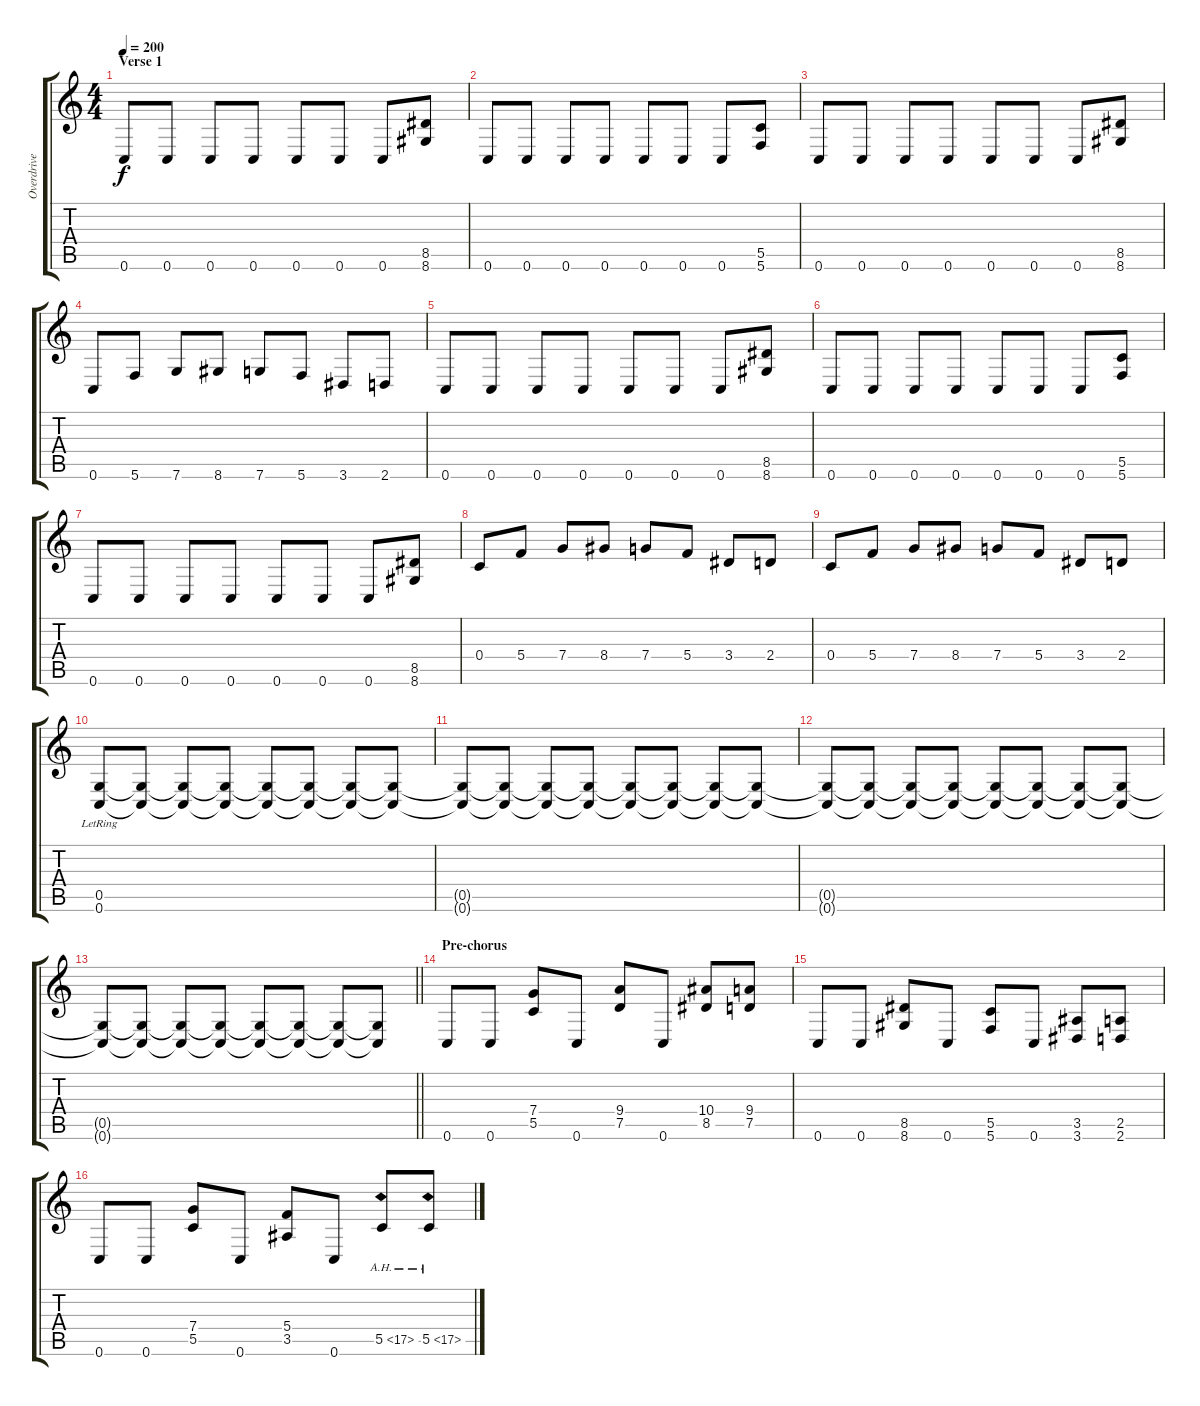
\track ("Overdrive Dave" "Overdrive ") {instrument overdrivenguitar}
\staff {score tabs}
\tuning (D4 A3 F3 C3 G2 C2) {hide}
\ts (4 4)
\section ("" "Verse 1")
\tempo 200
\clef g2
\ks c
0.6.8{dy f} 0.6.8 0.6.8 0.6.8 0.6.8 0.6.8 0.6.8 (8.5 8.6).8 |
0.6.8 0.6.8 0.6.8 0.6.8 0.6.8 0.6.8 0.6.8 (5.5 5.6).8 |
0.6.8 0.6.8 0.6.8 0.6.8 0.6.8 0.6.8 0.6.8 (8.5 8.6).8 |
0.6.8 5.6.8 7.6.8 8.6.8 7.6.8 5.6.8 3.6.8 2.6.8 |
0.6.8 0.6.8 0.6.8 0.6.8 0.6.8 0.6.8 0.6.8 (8.5 8.6).8 |
0.6.8 0.6.8 0.6.8 0.6.8 0.6.8 0.6.8 0.6.8 (5.5 5.6).8 |
0.6.8 0.6.8 0.6.8 0.6.8 0.6.8 0.6.8 0.6.8 (8.5 8.6).8 |
0.4.8 5.4.8 7.4.8 8.4.8 7.4.8 5.4.8 3.4.8 2.4.8 |
0.4.8 5.4.8 7.4.8 8.4.8 7.4.8 5.4.8 3.4.8 2.4.8 |
(0.5{lr} 0.6{lr}).8 (0.5{t} 0.6{t}).8 (0.5{t} 0.6{t}).8 (0.5{t} 0.6{t}).8 (0.5{t} 0.6{t}).8 (0.5{t} 0.6{t}).8 (0.5{t} 0.6{t}).8 (0.5{t} 0.6{t}).8 |
(0.5{t} 0.6{t}).8 (0.5{t} 0.6{t}).8 (0.5{t} 0.6{t}).8 (0.5{t} 0.6{t}).8 (0.5{t} 0.6{t}).8 (0.5{t} 0.6{t}).8 (0.5{t} 0.6{t}).8 (0.5{t} 0.6{t}).8 |
(0.5{t} 0.6{t}).8 (0.5{t} 0.6{t}).8 (0.5{t} 0.6{t}).8 (0.5{t} 0.6{t}).8 (0.5{t} 0.6{t}).8 (0.5{t} 0.6{t}).8 (0.5{t} 0.6{t}).8 (0.5{t} 0.6{t}).8 |
\barLineRight lightlight
(0.5{t} 0.6{t}).8 (0.5{t} 0.6{t}).8 (0.5{t} 0.6{t}).8 (0.5{t} 0.6{t}).8 (0.5{t} 0.6{t}).8 (0.5{t} 0.6{t}).8 (0.5{t} 0.6{t}).8 (0.5{t} 0.6{t}).8 |
\section ("" "Pre-chorus")
0.6.8 0.6.8 (7.4 5.5).8 0.6.8 (9.4 7.5).8 0.6.8 (10.4 8.5).8 (9.4 7.5).8 |
0.6.8 0.6.8 (8.5 8.6).8 0.6.8 (5.5 5.6).8 0.6.8 (3.5 3.6).8 (2.5 2.6).8 |
0.6.8 0.6.8 (7.4 5.5).8 0.6.8 (5.4 3.5).8 0.6.8 5.5{ah 12}.8 5.5{ah 12}.8
